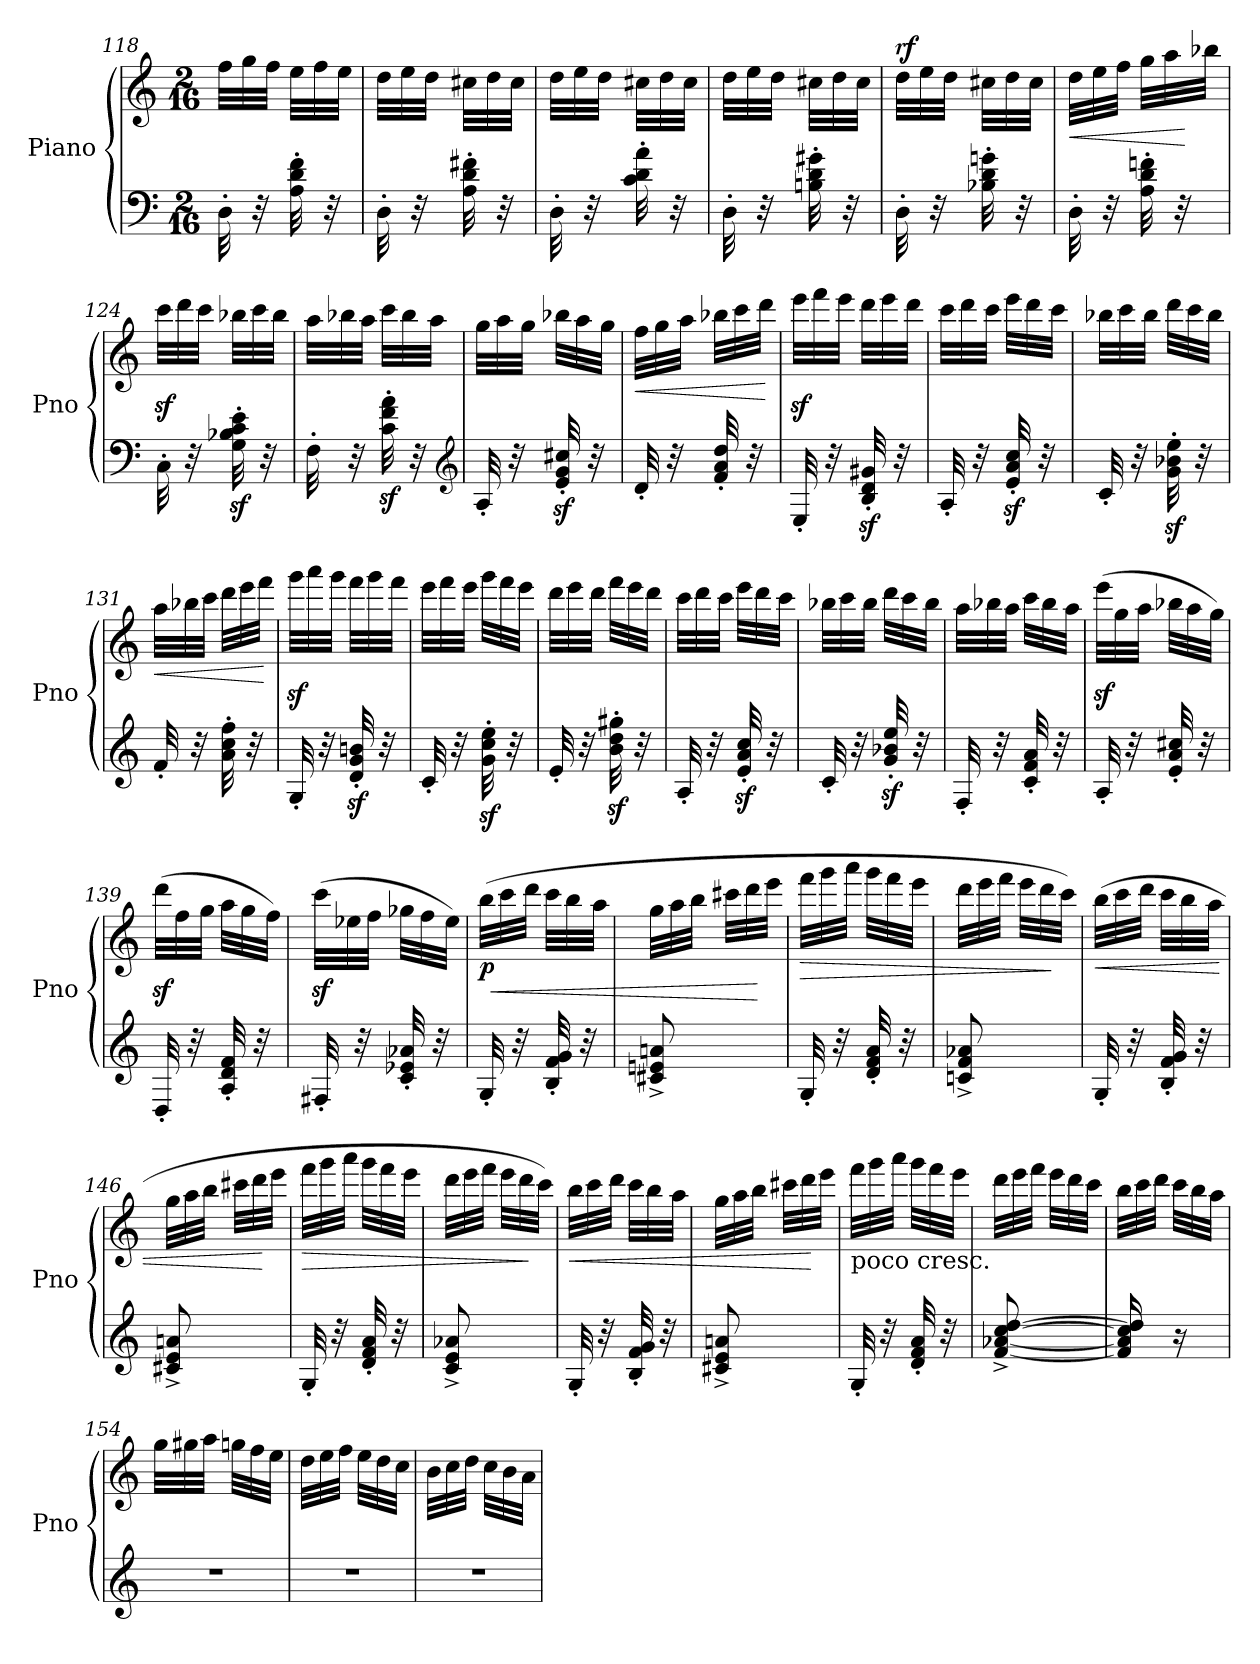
**kern	**kern	**dynam
*part1	*part1	*part1
*staff2	*staff1	*staff1/2
*I"Piano	*	*
*I'Pno	*	*
*clefF4	*clefG2	*
*k[]	*k[]	*
*C:	*C:	*
*M2/16	*M2/16	*
*	*Xtuplet	*
=118	=118	=118
32D'\	48ff\LLL	.
.	48gg\	.
32r	.	.
.	48ff\JJJ	.
32A\' 32d\' 32f\'	48ee\LLL	.
.	48ff\	.
32r	.	.
.	48ee\JJJ	.
=119	=119	=119
32D'\	48dd\LLL	.
.	48ee\	.
32r	.	.
.	48dd\JJJ	.
32A\' 32d\' 32f#X\'	48cc#X\LLL	.
.	48dd\	.
32r	.	.
.	48cc#\JJJ	.
=120	=120	=120
32D'\	48dd\LLL	.
.	48ee\	.
32r	.	.
.	48dd\JJJ	.
32c\' 32d\' 32a\'	48cc#X\LLL	.
.	48dd\	.
32r	.	.
.	48cc#\JJJ	.
=121	=121	=121
32D'\	48dd\LLL	.
.	48ee\	.
32r	.	.
.	48dd\JJJ	.
32Bn\' 32d\' 32g#X\'	48cc#X\LLL	.
.	48dd\	.
32r	.	.
.	48cc#\JJJ	.
!!LO:LB:g=z
=122	=122	=122
!	!	!LO:DY:a
32D'\	48dd\LLL	rf
.	48ee\	.
32r	.	.
.	48dd\JJJ	.
32B-X\' 32d\' 32gn\'	48cc#X\LLL	.
.	48dd\	.
32r	.	.
.	48cc#\JJJ	.
=123	=123	=123
!	!	!LO:HP:b
32D'\	48dd\LLL	<
.	48ee\	.
32r	.	.
.	48ff\JJJ	.
32A\' 32d\' 32fn\'	48gg\LLL	.
.	48aa\	.
32r	.	.
.	48bb-X\JJJ	[
=124	=124	=124
32C'\	48cccz<\LLL	.
.	48ddd\	.
32r	.	.
.	48ccc\JJJ	.
32G\z<' 32B-X\z<' 32c\z<' 32e\z<'	48bb-X\LLL	.
.	48ccc\	.
32r	.	.
.	48bb-\JJJ	.
=125	=125	=125
32F'\	48aa\LLL	.
.	48bb-X\	.
32r	.	.
.	48aa\JJJ	.
32c\z<' 32f\z<' 32a\z<'	48ccc\LLL	.
.	48bb-\	.
32r	.	.
.	48aa\JJJ	.
*clefG2	*	*
=126	=126	=126
32A'/	48gg\LLL	.
.	48aa\	.
32r	.	.
.	48gg\JJJ	.
32e/z<' 32g/z<' 32cc#X/z<'	48bb-X\LLL	.
.	48aa\	.
32r	.	.
.	48gg\JJJ	.
=127	=127	=127
!	!	!LO:HP:b
32d'/	48ff\LLL	<
.	48gg\	.
32r	.	.
.	48aa\JJJ	.
32f/' 32a/' 32dd/'	48bb-X\LLL	.
.	48ccc\	.
32r	.	.
.	48ddd\JJJ	.
.	.	[
!!LO:LB:g=z
=128	=128	=128
32E'/	48eeez<\LLL	.
.	48fff\	.
32r	.	.
.	48eee\JJJ	.
32B/z<' 32d/z<' 32g#X/z<'	48ddd\LLL	.
.	48eee\	.
32r	.	.
.	48ddd\JJJ	.
=129	=129	=129
32A'/	48ccc\LLL	.
.	48ddd\	.
32r	.	.
.	48ccc\JJJ	.
32e/z<' 32a/z<' 32cc/z<'	48eee\LLL	.
.	48ddd\	.
32r	.	.
.	48ccc\JJJ	.
=130	=130	=130
32c'/	48bb-X\LLL	.
.	48ccc\	.
32r	.	.
.	48bb-\JJJ	.
32g\z<' 32b-X\z<' 32ee\z<'	48ddd\LLL	.
.	48ccc\	.
32r	.	.
.	48bb-\JJJ	.
=131	=131	=131
!	!	!LO:HP:b
32f'/	48aa\LLL	<
.	48bb-X\	.
32r	.	.
.	48ccc\JJJ	.
32a\' 32cc\' 32ff\'	48ddd\LLL	.
.	48eee\	.
32r	.	.
.	48fff\JJJ	.
.	.	[
=132	=132	=132
32G'/	48gggz<\LLL	.
.	48aaa\	.
32r	.	.
.	48ggg\JJJ	.
32d/z<' 32g/z<' 32bn/z<'	48fff\LLL	.
.	48ggg\	.
32r	.	.
.	48fff\JJJ	.
=133	=133	=133
32c'/	48eee\LLL	.
.	48fff\	.
32r	.	.
.	48eee\JJJ	.
32g\z<' 32cc\z<' 32ee\z<'	48ggg\LLL	.
.	48fff\	.
32r	.	.
.	48eee\JJJ	.
!!LO:LB:g=z
=134	=134	=134
32e'/	48ddd\LLL	.
.	48eee\	.
32r	.	.
.	48ddd\JJJ	.
32b\z<' 32dd\z<' 32gg#X\z<'	48fff\LLL	.
.	48eee\	.
32r	.	.
.	48ddd\JJJ	.
=135	=135	=135
32A'/	48ccc\LLL	.
.	48ddd\	.
32r	.	.
.	48ccc\JJJ	.
32e/z<' 32a/z<' 32cc/z<'	48eee\LLL	.
.	48ddd\	.
32r	.	.
.	48ccc\JJJ	.
=136	=136	=136
32c'/	48bb-X\LLL	.
.	48ccc\	.
32r	.	.
.	48bb-\JJJ	.
32g/z<' 32b-X/z<' 32ee/z<'	48ddd\LLL	.
.	48ccc\	.
32r	.	.
.	48bb-\JJJ	.
=137	=137	=137
32F'/	48aa\LLL	.
.	48bb-X\	.
32r	.	.
.	48aa\JJJ	.
32c/' 32f/' 32a/'	48ccc\LLL	.
.	48bb-\	.
32r	.	.
.	48aa\JJJ	.
=138	=138	=138
32A'/	(48eeez>\LLL	.
.	48gg\	.
32r	.	.
.	48aa\JJJ	.
32e/' 32a/' 32cc#X/'	48bb-X\LLL	.
.	48aa\	.
32r	.	.
.	48gg\JJJ)	.
=139	=139	=139
32D'/	(48dddz>\LLL	.
.	48ff\	.
32r	.	.
.	48gg\JJJ	.
32A/' 32d/' 32f/'	48aa\LLL	.
.	48gg\	.
32r	.	.
.	48ff\JJJ)	.
!!LO:LB:g=z
=140	=140	=140
32F#X'/	(48cccz>\LLL	.
.	48ee-X\	.
32r	.	.
.	48ff\JJJ	.
32c/' 32e-X/' 32a-X/'	48gg-X\LLL	.
.	48ff\	.
32r	.	.
.	48ee-\JJJ)	.
=141	=141	=141
!	!	!LO:DY:b
32G'/	(48bb\LLL	p
!	!	!LO:HP:b
.	48ccc\	<
32r	.	.
.	48ddd\JJJ	.
32B/' 32f/' 32g/'	48ccc\LLL	.
.	48bb\	.
32r	.	.
.	48aa\JJJ	.
=142	=142	=142
8c#X/^ 8en/^ 8an/^	48gg\LLL	.
.	48aa\	.
.	48bb\JJJ	.
.	48ccc#X\LLL	.
.	48ddd\	.
.	48eee\JJJ	[
=143	=143	=143
!	!	!LO:HP:b
32G'/	48fff\LLL	>
.	48ggg\	.
32r	.	.
.	48aaa\JJJ	.
32d/' 32f/' 32a/'	48ggg\LLL	.
.	48fff\	.
32r	.	.
.	48eee\JJJ	.
=144	=144	=144
8cn/^ 8f/^ 8a-X/^	48ddd\LLL	.
.	48eee\	.
.	48fff\JJJ	.
.	48eee\LLL	.
.	48ddd\	.
.	48ccc\JJJ)	]
=145	=145	=145
!	!	!LO:HP:b
32G'/	(48bb\LLL	<
.	48ccc\	.
32r	.	.
.	48ddd\JJJ	.
32B/' 32f/' 32g/'	48ccc\LLL	.
.	48bb\	.
32r	.	.
.	48aa\JJJ	.
!!LO:PB:g=z
=146	=146	=146
8c#X/^ 8e/^ 8an/^	48gg\LLL	.
.	48aa\	.
.	48bb\JJJ	.
.	48ccc#X\LLL	.
.	48ddd\	.
.	48eee\JJJ	[
=147	=147	=147
!	!	!LO:HP:b
32G'/	48fff\LLL	>
.	48ggg\	.
32r	.	.
.	48aaa\JJJ	.
32d/' 32f/' 32a/'	48ggg\LLL	.
.	48fff\	.
32r	.	.
.	48eee\JJJ	.
=148	=148	=148
8c/^ 8e/^ 8a-X/^	48ddd\LLL	.
.	48eee\	.
.	48fff\JJJ	.
.	48eee\LLL	.
.	48ddd\	.
.	48ccc\JJJ)	]
=149	=149	=149
!	!	!LO:HP:b
32G'/	48bb\LLL	<
.	48ccc\	.
32r	.	.
.	48ddd\JJJ	.
32B/' 32f/' 32g/'	48ccc\LLL	.
.	48bb\	.
32r	.	.
.	48aa\JJJ	.
=150	=150	=150
8c#X/^ 8e/^ 8an/^	48gg\LLL	.
.	48aa\	.
.	48bb\JJJ	.
.	48ccc#X\LLL	.
.	48ddd\	.
.	48eee\JJJ	[
=151	=151	=151
!	!LO:TX:b:t=poco cresc.	!
32G'/	48fff\LLL	.
.	48ggg\	.
32r	.	.
.	48aaa\JJJ	.
32d/' 32f/' 32a/'	48ggg\LLL	.
.	48fff\	.
32r	.	.
.	48eee\JJJ	.
!!LO:LB:g=z
=152	=152	=152
[8f/^ [8a-X/^ [8cc/^ [8dd/^	48ddd\LLL	.
.	48eee\	.
.	48fff\JJJ	.
.	48eee\LLL	.
.	48ddd\	.
.	48ccc\JJJ	.
=153	=153	=153
16f/] 16a-/] 16cc/] 16dd/]	48bb\LLL	.
.	48ccc\	.
.	48ddd\JJJ	.
16r	48ccc\LLL	.
.	48bb\	.
.	48aa\JJJ	.
=154	=154	=154
8r	48gg\LLL	.
.	48gg#X\	.
.	48aa\JJJ	.
.	48ggn\LLL	.
.	48ff\	.
.	48ee\JJJ	.
=155	=155	=155
8r	48dd\LLL	.
.	48ee\	.
.	48ff\JJJ	.
.	48ee\LLL	.
.	48dd\	.
.	48cc\JJJ	.
=156	=156	=156
8r	48b\LLL	.
.	48cc\	.
.	48dd\JJJ	.
.	48cc\LLL	.
.	48b\	.
.	48a\JJJ	.
=	=	=
*-	*-	*-
